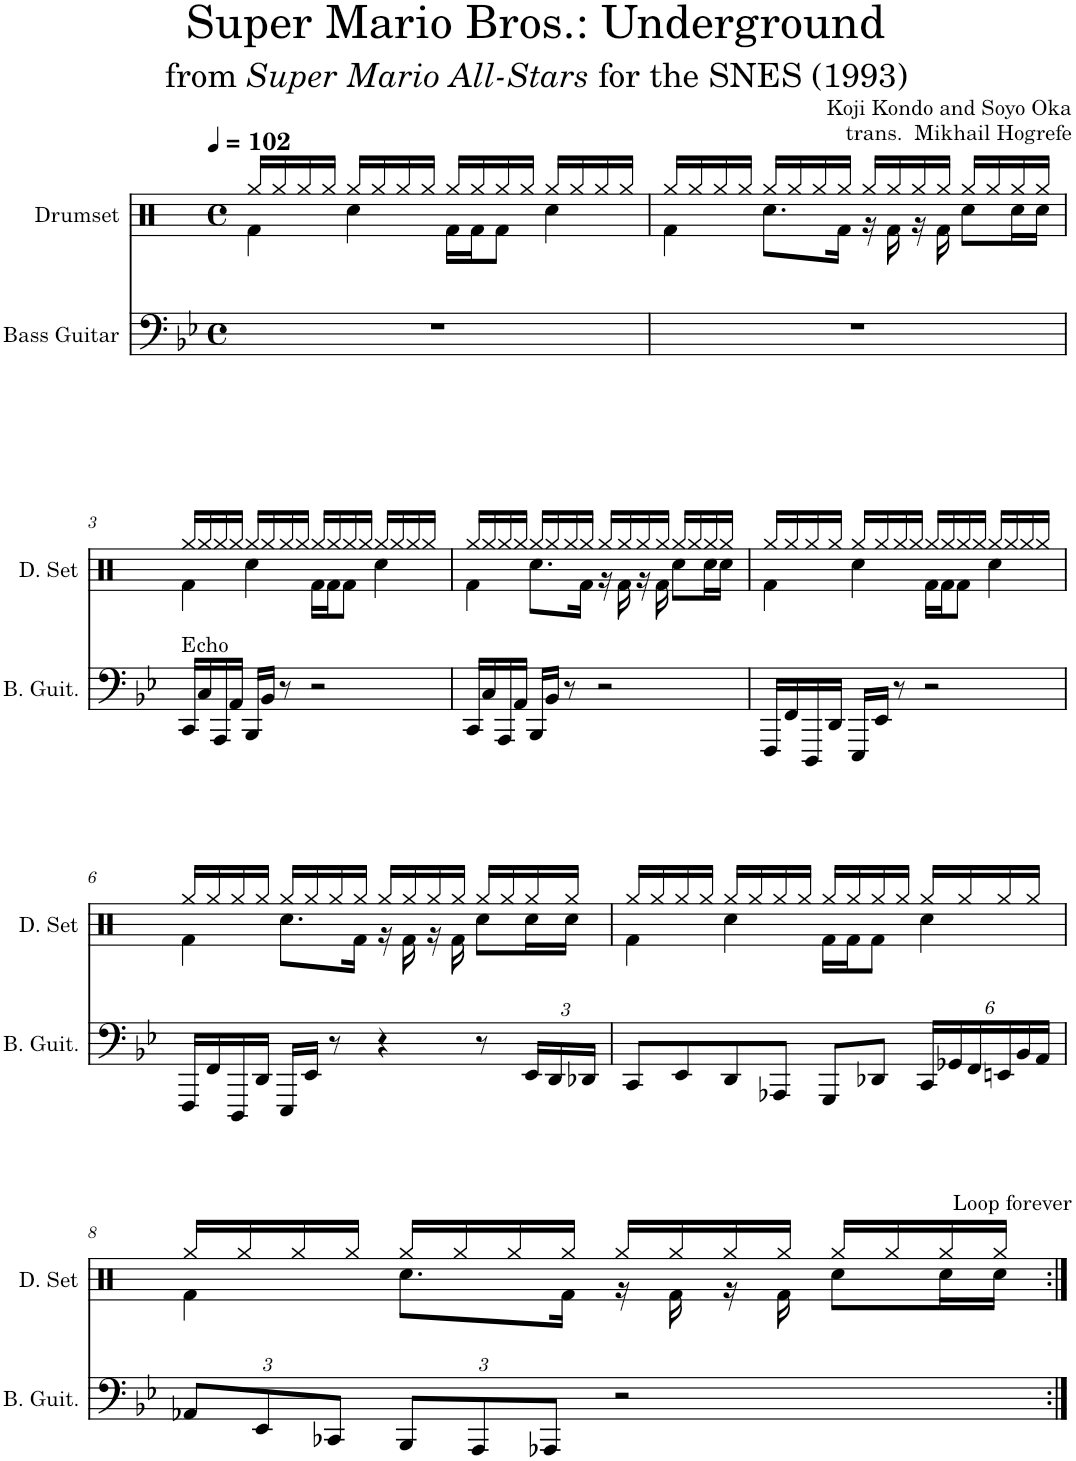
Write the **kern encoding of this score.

**kern	**kern	**kern
*part3	*part2	*part1
*staff3	*staff2	*staff1
*I"Bass Guitar	*I"Bass Guitar	*I"Drumset
*	*I'B. Guit.	*I'D. Set
*stria5	*	*
*clefF4	*clefF4	*clefX
*k[b-e-]	*k[b-e-]	*k[]
*M4/4	*M4/4	*M4/4
*met(c)	*met(c)	*met(c)
*MM102	*MM102	*MM102
=1	=1	=1
*	*	*^
1r	1r	16Rgg/LL	4Rf\
.	.	16Rgg/	.
.	.	16Rgg/	.
.	.	16Rgg/JJ	.
.	.	16Rgg/LL	4Rcc\
.	.	16Rgg/	.
.	.	16Rgg/	.
.	.	16Rgg/JJ	.
.	.	16Rgg/LL	16Rf\LL
.	.	16Rgg/	16Rf\J
.	.	16Rgg/	8Rf\J
.	.	16Rgg/JJ	.
.	.	16Rgg/LL	4Rcc\
.	.	16Rgg/	.
.	.	16Rgg/	.
.	.	16Rgg/JJ	.
=2	=2	=2	=2
1r	1r	16Rgg/LL	4Rf\
.	.	16Rgg/	.
.	.	16Rgg/	.
.	.	16Rgg/JJ	.
.	.	16Rgg/LL	8.Rcc\L
.	.	16Rgg/	.
.	.	16Rgg/	.
.	.	16Rgg/JJ	16Rf\Jk
.	.	16Rgg/LL	16r
.	.	16Rgg/	16Rf\
.	.	16Rgg/	16r
.	.	16Rgg/JJ	16Rf\
.	.	16Rgg/LL	8Rcc\L
.	.	16Rgg/	.
.	.	16Rgg/	16Rcc\L
.	.	16Rgg/JJ	16Rcc\JJ
!!LO:LB:g=z	!!
=3	=3	=3	=3
!	!LO:TX:a:t=Echo	!	!
8r	16CC/LL	16Rgg/LL	4Rf\
.	16C/	16Rgg/	.
16CC/LL	16AAA/	16Rgg/	.
16C/JJ	16AA/JJ	16Rgg/JJ	.
16AAA/LL	16BBB-/LL	16Rgg/LL	4Rcc\
16AA/J	16BB-/JJ	16Rgg/	.
16BBB-X/L	8r	16Rgg/	.
16BB-X/JJ	.	16Rgg/JJ	.
2r	2r	16Rgg/LL	16Rf\LL
.	.	16Rgg/	16Rf\J
.	.	16Rgg/	8Rf\J
.	.	16Rgg/JJ	.
.	.	16Rgg/LL	4Rcc\
.	.	16Rgg/	.
.	.	16Rgg/	.
.	.	16Rgg/JJ	.
=4	=4	=4	=4
8r	16CC/LL	16Rgg/LL	4Rf\
.	16C/	16Rgg/	.
16CC/LL	16AAA/	16Rgg/	.
16C/JJ	16AA/JJ	16Rgg/JJ	.
16AAA/LL	16BBB-/LL	16Rgg/LL	8.Rcc\L
16AA/J	16BB-/JJ	16Rgg/	.
16BBB-X/L	8r	16Rgg/	.
16BB-X/JJ	.	16Rgg/JJ	16Rf\Jk
2r	2r	16Rgg/LL	16r
.	.	16Rgg/	16Rf\
.	.	16Rgg/	16r
.	.	16Rgg/JJ	16Rf\
.	.	16Rgg/LL	8Rcc\L
.	.	16Rgg/	.
.	.	16Rgg/	16Rcc\L
.	.	16Rgg/JJ	16Rcc\JJ
=5	=5	=5	=5
8r	16FFF/LL	16Rgg/LL	4Rf\
.	16FF/	16Rgg/	.
16FFF/LL	16DDD/	16Rgg/	.
16FF/JJ	16DD/JJ	16Rgg/JJ	.
16DDD/LL	16EEE-/LL	16Rgg/LL	4Rcc\
16DD/J	16EE-/JJ	16Rgg/	.
16EEE-X/L	8r	16Rgg/	.
16EE-X/JJ	.	16Rgg/JJ	.
2r	2r	16Rgg/LL	16Rf\LL
.	.	16Rgg/	16Rf\J
.	.	16Rgg/	8Rf\J
.	.	16Rgg/JJ	.
.	.	16Rgg/LL	4Rcc\
.	.	16Rgg/	.
.	.	16Rgg/	.
.	.	16Rgg/JJ	.
!!LO:LB:g=z	!!
=6	=6	=6	=6
8r	16FFF/LL	16Rgg/LL	4Rf\
.	16FF/	16Rgg/	.
16FFF/LL	16DDD/	16Rgg/	.
16FF/JJ	16DD/JJ	16Rgg/JJ	.
16DDD/LL	16EEE-/LL	16Rgg/LL	8.Rcc\L
16DD/J	16EE-/JJ	16Rgg/	.
16EEE-X/L	8r	16Rgg/	.
16EE-X/JJ	.	16Rgg/JJ	16Rf\Jk
8r	4r	16Rgg/LL	16r
.	.	16Rgg/	16Rf\
4r	.	16Rgg/	16r
.	.	16Rgg/JJ	16Rf\
.	8r	16Rgg/LL	8Rcc\L
.	.	16Rgg/	.
*	*Xbrackettup	*	*
8r	24EE-/LL	16Rgg/	16Rcc\L
.	24DD/	.	.
.	.	16Rgg/JJ	16Rcc\JJ
.	24DD-X/JJ	.	.
=7	=7	=7	=7
*Xbrackettup	*	*	*
24EE-X/LL	8CC/L	16Rgg/LL	4Rf\
24DD/	.	.	.
.	.	16Rgg/	.
24DD-X/J	.	.	.
8CC/J	8EE-/	16Rgg/	.
.	.	16Rgg/JJ	.
8EE-/L	8DD/	16Rgg/LL	4Rcc\
.	.	16Rgg/	.
8DDn/J	8AAA-X/J	16Rgg/	.
.	.	16Rgg/JJ	.
8AAA-X/L	8GGG/L	16Rgg/LL	16Rf\LL
.	.	16Rgg/	16Rf\J
8GGG/J	8DD-X/J	16Rgg/	8Rf\J
.	.	16Rgg/JJ	.
8DD-X/L	24CC/LL	16Rgg/LL	4Rcc\
.	24GG-X/	.	.
.	.	16Rgg/	.
.	24FF/	.	.
24CC/L	24EEn/	16Rgg/	.
24GG-X/	24BB-/	.	.
.	.	16Rgg/JJ	.
24FF/JJ	24AA/JJ	.	.
!!LO:LB:g=z	!!
=8	=8	=8	=8
24EE/LL	12AA-X/L	16Rgg/LL	4Rf\
24BB-X/	.	.	.
.	.	16Rgg/	.
24AA/J	12EE-/	.	.
12AA-X/	.	16Rgg/	.
.	12CC-X/J	.	.
.	.	16Rgg/JJ	.
12EE-X/J	.	.	.
.	12BBB-/L	16Rgg/LL	8.Rcc\L
12BBB/L	.	.	.
.	.	16Rgg/	.
.	12AAA/	.	.
12BBB-X/	.	16Rgg/	.
.	12AAA-X/J	.	.
.	.	16Rgg/JJ	16Rf\Jk
12AAA/J	.	.	.
.	2r	16Rgg/LL	16r
12AAA-X	.	.	.
.	.	16Rgg/	16Rf\
8r	.	16Rgg/	16r
.	.	16Rgg/JJ	16Rf\
4r	.	16Rgg/LL	8Rcc\L
.	.	16Rgg/	.
!	!	!LO:TX:a:t=Loop forever	!
.	.	16Rgg/	16Rcc\L
.	.	16Rgg/JJ	16Rcc\JJ
*	*	*v	*v
=:|!	=:|!	=:|!
*-	*-	*-
